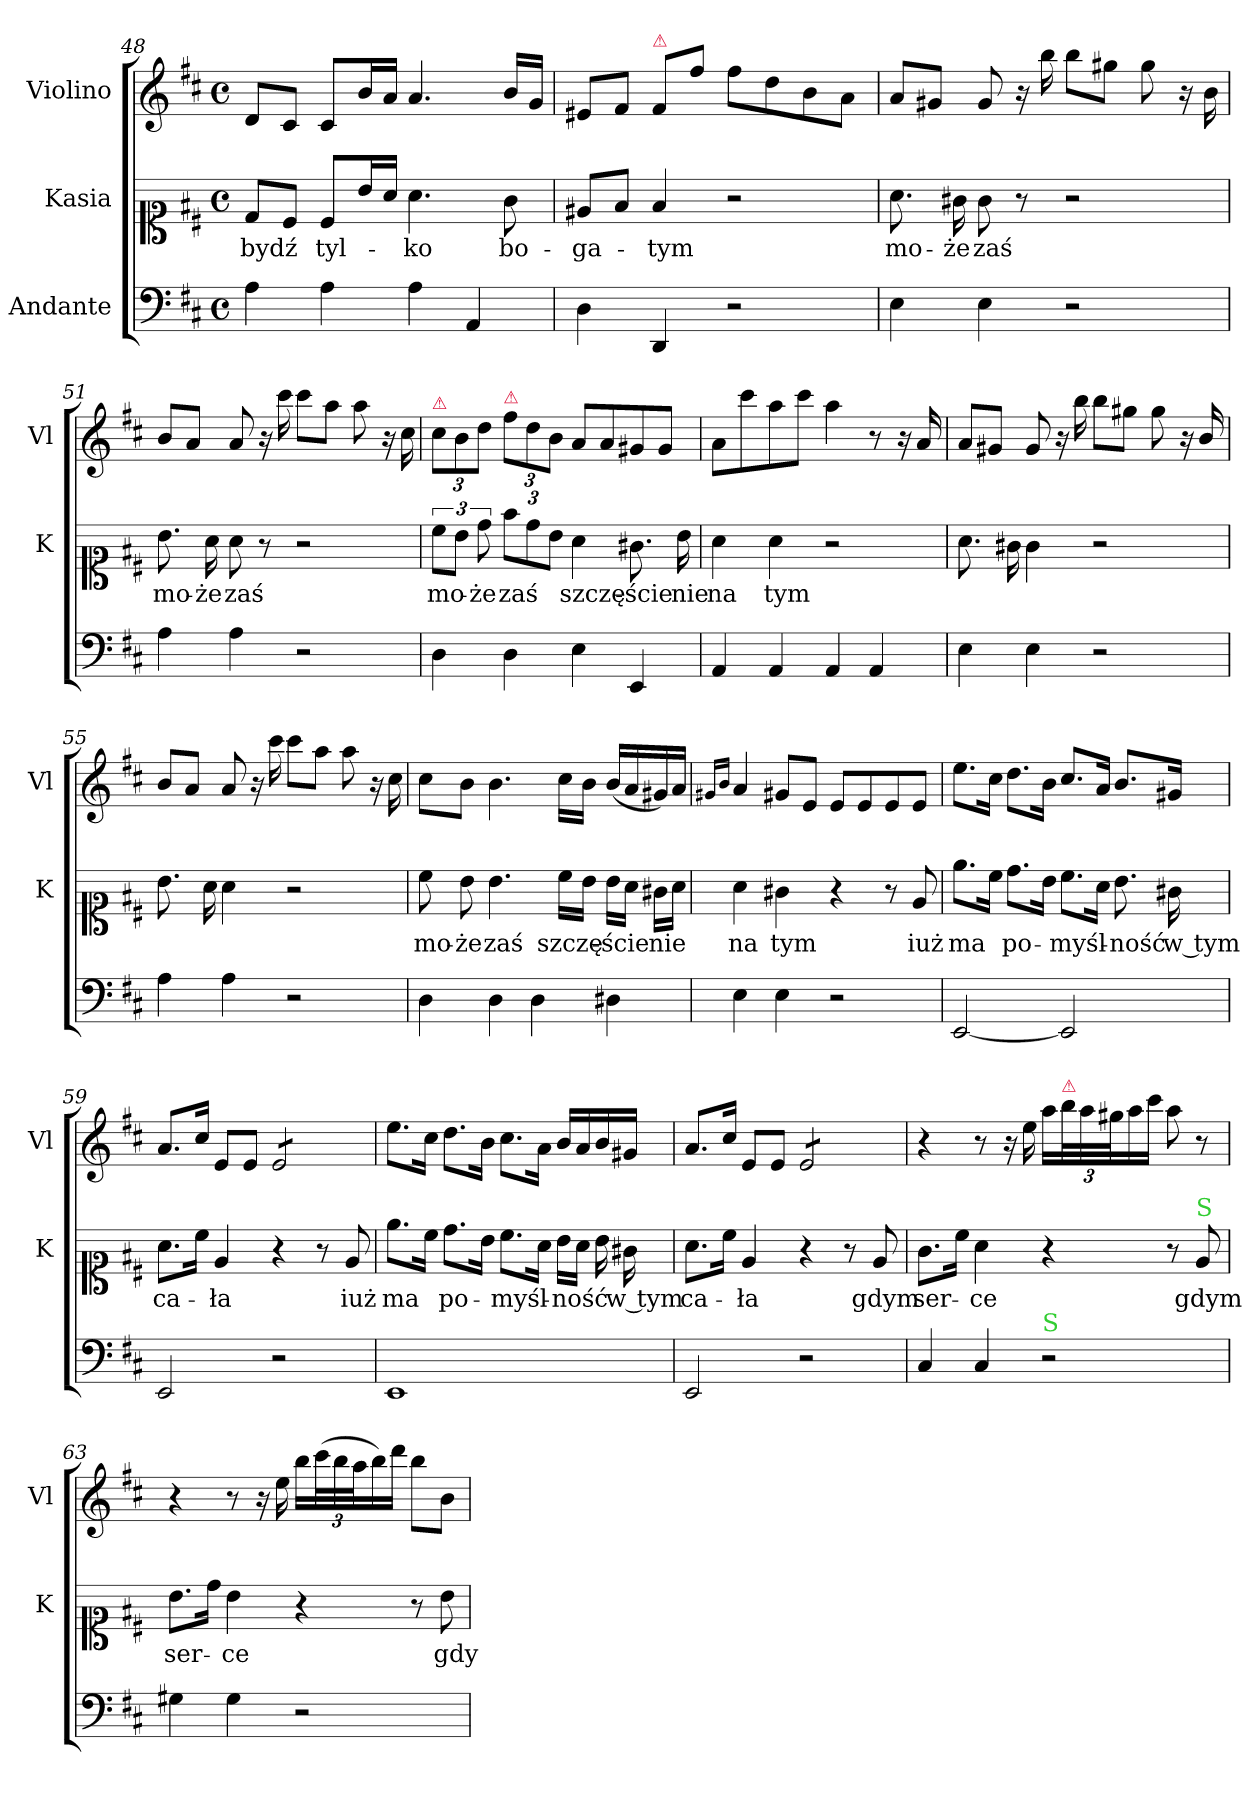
**kern	**kern	**text	**kern
*part3	*part2	*part2	*part1
*staff3	*staff2	*staff2	*staff1
*I"Andante	*I"Kasia	*	*I"Violino
*	*I'K	*	*I'Vl
*clefF4	*clefC1	*	*clefG2
*k[f#c#]	*k[f#c#]	*	*k[f#c#]
*D:	*D:	*	*D:
*M4/4	*M4/4	*	*M4/4
*met(c)	*met(c)	*	*met(c)
=48	=48	=48	=48
4A\	8d/L	bydź	8d/L
.	8c#/J	.	8c#/J
4A\	8c#/L	tyl-	8c#/L
.	16b/L	.	16b/L
.	16a/JJ	.	16a/JJ
4A\	4.a\	-ko	4.a/
4AA/	.	.	.
.	8g\	bo-	16b/LL
.	.	.	16g/JJ
=49	=49	=49	=49
4D\	8e#X/L	-ga-	8e#X/L
.	8f#/J	.	8f#/J
!	!	!	!LO:TX:a:color=crimson:t=⚠
4DD/	4f#/	-tym	8f#/L
.	.	.	8ff#\J
2r	2r	.	8ff#\L
.	.	.	8dd\
.	.	.	8b\
.	.	.	8a\J
=50	=50	=50	=50
4E\	8.a\	mo-	8a/L
.	.	.	8g#X/J
.	16g#X\	-że	.
4E\	8g#\	zaś	8g#/
.	8r	.	16r
.	.	.	16bb\
2r	2r	.	8bb\L
.	.	.	8gg#X\J
.	.	.	8gg#\
.	.	.	16r
.	.	.	16b\
=51	=51	=51	=51
4A\	8.b\	mo-	8b/L
.	.	.	8a/J
.	16a\	-że	.
4A\	8a\	zaś	8a/
.	8r	.	16r
.	.	.	16ccc#\
2r	2r	.	8ccc#\L
.	.	.	8aa\J
.	.	.	8aa\
.	.	.	16r
.	.	.	16cc#\
=52	=52	=52	=52
!	!	!	!LO:TX:a:color=crimson:t=⚠
4D\	12cc#\L	mo-	12cc#\L
.	12b\J	.	12b\
.	12dd\	-że	12dd\J
!	!	!	!LO:TX:a:color=crimson:t=⚠
4D\	12ff#\L	zaś	12ff#\L
.	12dd\	.	12dd\
.	12b\J	.	12b\J
4E\	4a\	szczę-	8a/L
.	.	.	8a/
4EE/	8.g#X\	-ście	8g#X/
.	.	.	8g#/J
.	16b\	nie	.
=53	=53	=53	=53
4AA/	4a\	na	8a\L
.	.	.	8ccc#\
4AA/	4a\	tym	8aa\
.	.	.	8ccc#\J
4AA/	2r	.	4aa\
4AA/	.	.	8r
.	.	.	16r
.	.	.	16a/
=54	=54	=54	=54
4E\	8.a\	.	8a/L
.	.	.	8g#X/J
.	16g#X\	.	.
4E\	4g#\	.	8g#/
.	.	.	16r
.	.	.	16bb\
2r	2r	.	8bb\L
.	.	.	8gg#X\J
.	.	.	8gg#\
.	.	.	16r
.	.	.	16b/
=55	=55	=55	=55
4A\	8.b\	.	8b/L
.	.	.	8a/J
.	16a\	.	.
4A\	4a\	.	8a/
.	.	.	16r
.	.	.	16ccc#\
2r	2r	.	8ccc#\L
.	.	.	8aa\J
.	.	.	8aa\
.	.	.	16r
.	.	.	16cc#\
=56	=56	=56	=56
4D\	8cc#\	mo-	8cc#\L
.	8b\	-że	8b\J
4D\	4.b\	zaś	4.b\
4D\	.	.	.
.	16cc#\LL	szczę-	16cc#\LL
.	16b\JJ	.	16b\JJ
4D#X\	16b\LL	-ście	(16b/LL
.	16a\JJ	.	16a/
.	16g#X\LL	nie	16g#X/)
.	16a\JJ	.	16a/JJ
=57	=57	=57	=57
.	.	.	16qqg#X/LL
.	.	.	16qqb/JJ
4E\	4a\	na	4a/
4E\	4g#X\	tym	8g#X/L
.	.	.	8e/J
2r	4r	.	8e/L
.	.	.	8e/
.	8r	.	8e/
.	8e/	iuż	8e/J
=58	=58	=58	=58
[2EE/	8.ee\L	ma	8.ee\L
.	16cc#\Jk	.	16cc#\Jk
.	8.dd\L	po-	8.dd\L
.	16b\Jk	.	16b\Jk
2EE/]	8.cc#\L	-myśl-	8.cc#/L
.	16a\Jk	.	16a/Jk
.	8.b\	-ność	8.b/L
.	16g#X\	w tym	16g#X/Jk
=59	=59	=59	=59
2EE/	8.a\L	ca-	8.a/L
.	16cc#\Jk	.	16cc#/Jk
.	4e/	-ła	8e/L
.	.	.	8e/J
*	*	*	*tremolo
2r	4r	.	8e/L
.	.	.	8e/
.	8r	.	8e/
.	8e/	iuż	8e/J
*	*	*	*Xtremolo
=60	=60	=60	=60
1EE	8.ee\L	ma	8.ee\L
.	16cc#\Jk	.	16cc#\Jk
.	8.dd\L	po-	8.dd\L
.	16b\Jk	.	16b\Jk
.	8.cc#\L	-myśl-	8.cc#\L
.	16a\Jk	.	16a\Jk
.	16b\LL	-ność	16b/LL
.	16a\JJ	.	16a/
.	16b\	.	16b/
.	16g#X\	w tym	16g#X/JJ
=61	=61	=61	=61
2EE/	8.a\L	ca-	8.a/L
.	16cc#\Jk	.	16cc#/Jk
.	4e/	-ła	8e/L
.	.	.	8e/J
*	*	*	*tremolo
2r	4r	.	8e/L
.	.	.	8e/
.	8r	.	8e/
.	8e/	gdym	8e/J
*	*	*	*Xtremolo
=62	=62	=62	=62
4C#/	8.g\L	ser-	4r
.	16cc#\Jk	.	.
4C#/	4a\	-ce	8r
.	.	.	16r
.	.	.	16ee\
!LO:TX:a:color=limegreen:t=S	!	!	!
2r	4r	.	16aa\LL
!	!	!	!LO:TX:a:color=crimson:t=⚠
.	.	.	48bb\L
.	.	.	48aa\
.	.	.	48gg#X\J
.	.	.	16aa\
.	.	.	16ccc#\JJ
.	8r	.	8aa\
!	!LO:TX:a:color=limegreen:t=S	!	!
.	8e/	gdym	8r
=63	=63	=63	=63
4G#X\	8.b\L	ser-	4r
.	16dd\Jk	.	.
4G#\	4b\	-ce	8r
.	.	.	16r
.	.	.	16ee\
2r	4r	.	16bb\LL
.	.	.	(48ccc#\L
.	.	.	48bb\
.	.	.	48aa\J
.	.	.	16bb\)
.	.	.	16ddd\JJ
.	8r	.	8bb\L
.	8b\	gdy	8b\J
=	=	=	=
*-	*-	*-	*-
